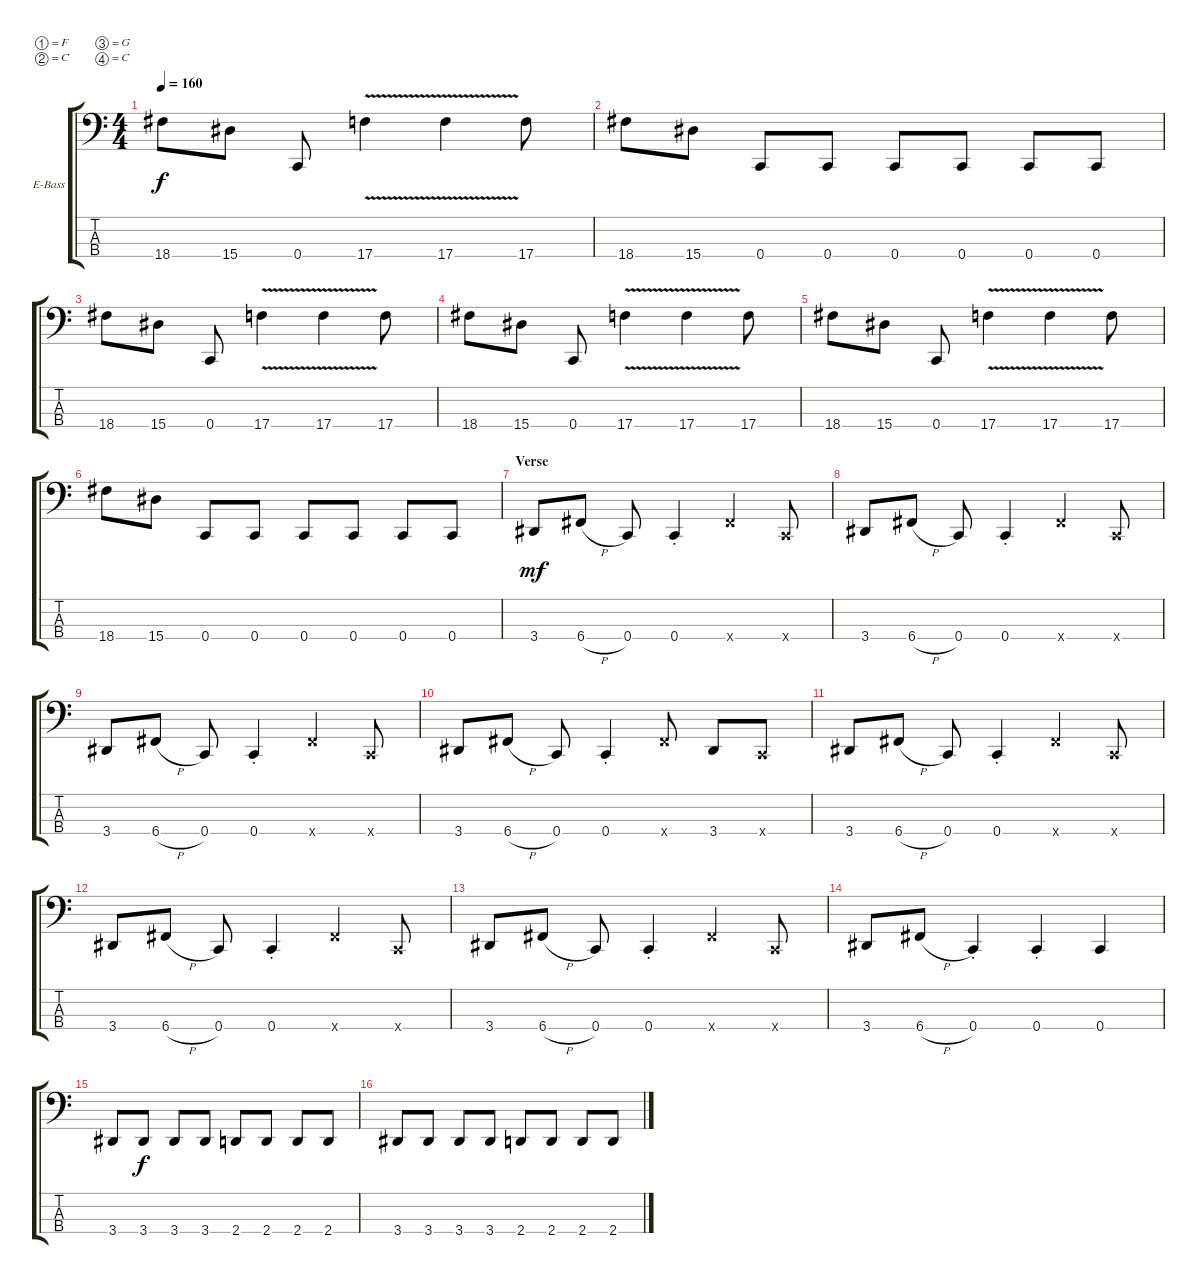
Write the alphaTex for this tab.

\bracketExtendMode groupsimilarinstruments
\firstSystemTrackNameOrientation horizontal
\otherSystemsTrackNameOrientation horizontal
\track ("Bob Rock (Bass)" "E-Bass") {instrument electricbassfinger}
\staff {score tabs}
\tuning (F2 C2 G1 C1)
\ts (4 4)
\tempo 160
\clef f4
\ks c
18.4.8{dy f} 15.4.8 0.4.8 17.4{v}.4 17.4{v}.4 17.4.8 |
18.4.8 15.4.8 0.4.8 0.4.8 0.4.8 0.4.8 0.4.8 0.4.8 |
18.4.8 15.4.8 0.4.8 17.4{v}.4 17.4{v}.4 17.4.8 |
18.4.8 15.4.8 0.4.8 17.4{v}.4 17.4{v}.4 17.4.8 |
18.4.8 15.4.8 0.4.8 17.4{v}.4 17.4{v}.4 17.4.8 |
18.4.8 15.4.8 0.4.8 0.4.8 0.4.8 0.4.8 0.4.8 0.4.8 |
\section ("" "Verse")
3.4.8{dy mf} 6.4{h}.8 0.4.8 0.4{st}.4 6.4{x}.4 0.4{x}.8 |
3.4.8 6.4{h}.8 0.4.8 0.4{st}.4 6.4{x}.4 0.4{x}.8 |
3.4.8 6.4{h}.8 0.4.8 0.4{st}.4 6.4{x}.4 0.4{x}.8 |
3.4.8 6.4{h}.8 0.4.8 0.4{st}.4 6.4{x}.8 3.4.8 0.4{x}.8 |
3.4.8 6.4{h}.8 0.4.8 0.4{st}.4 6.4{x}.4 0.4{x}.8 |
3.4.8 6.4{h}.8 0.4.8 0.4{st}.4 6.4{x}.4 0.4{x}.8 |
3.4.8 6.4{h}.8 0.4.8 0.4{st}.4 6.4{x}.4 0.4{x}.8 |
3.4.8 6.4{h}.8 0.4{st}.4 0.4{st}.4 0.4.4 |
3.4.8 3.4.8{dy f} 3.4.8 3.4.8 2.4.8 2.4.8 2.4.8 2.4.8 |
3.4.8 3.4.8 3.4.8 3.4.8 2.4.8 2.4.8 2.4.8 2.4.8
